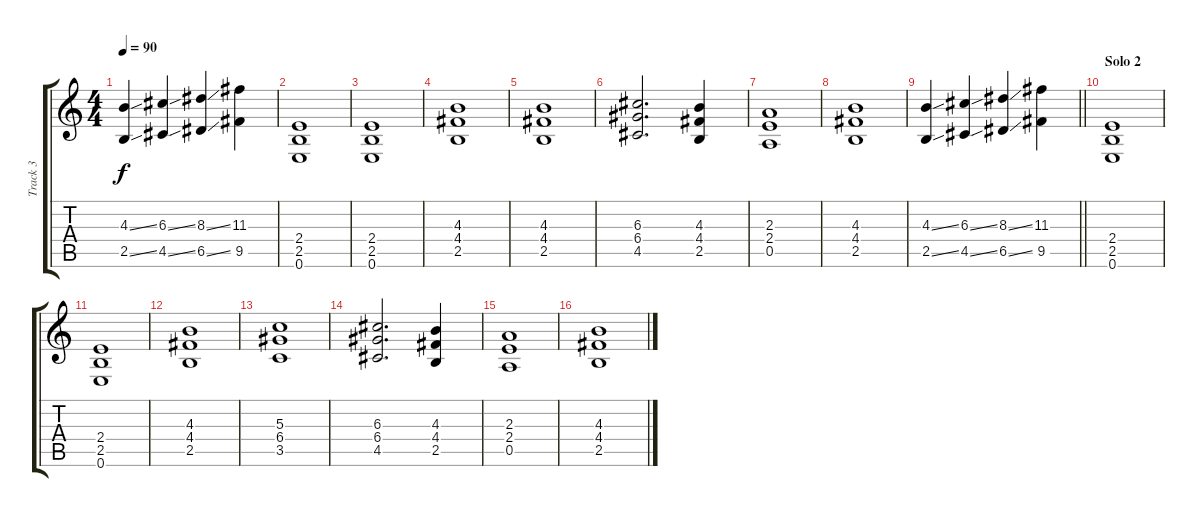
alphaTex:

\track ("Track 3" "Track 3") {instrument distortionguitar}
\staff {score tabs}
\tuning (E4 B3 G3 D3 A2 E2) {hide}
\ts (4 4)
\tempo 90
\clef g2
\ks c
(4.3{ss} 2.5{ss}).4{dy f} (6.3{ss} 4.5{ss}).4 (8.3{ss} 6.5{ss}).4 (11.3 9.5).4 |
(2.4 2.5 0.6).1 |
(2.4 2.5 0.6).1 |
(4.3 4.4 2.5).1 |
(4.3 4.4 2.5).1 |
(6.3 6.4 4.5).2{d} (4.3 4.4 2.5).4 |
(2.3 2.4 0.5).1 |
(4.3 4.4 2.5).1 |
\barLineRight lightlight
(4.3{ss} 2.5{ss}).4 (6.3{ss} 4.5{ss}).4 (8.3{ss} 6.5{ss}).4 (11.3 9.5).4 |
\section ("" "Solo 2")
(2.4 2.5 0.6).1 |
(2.4 2.5 0.6).1 |
(4.3 4.4 2.5).1 |
(5.3 6.4 3.5).1 |
(6.3 6.4 4.5).2{d} (4.3 4.4 2.5).4 |
(2.3 2.4 0.5).1 |
(4.3 4.4 2.5).1
